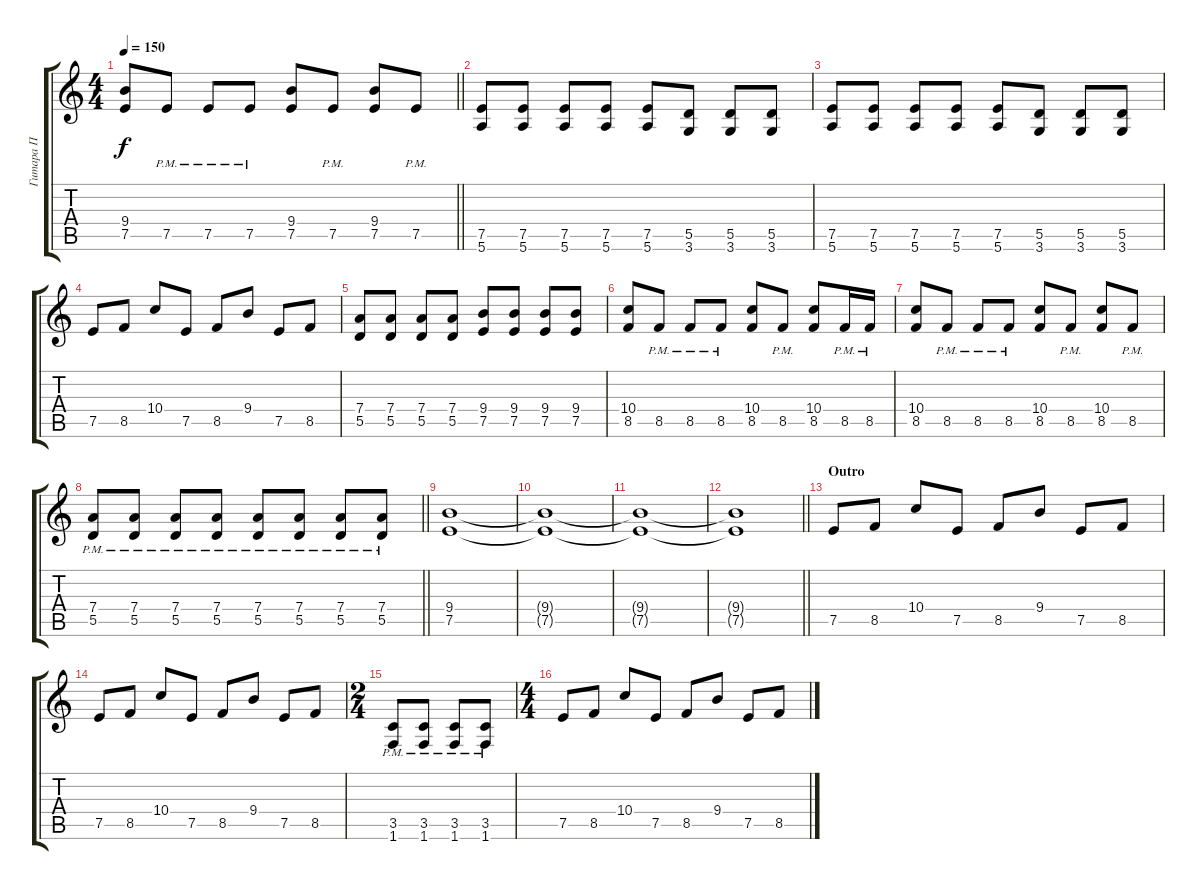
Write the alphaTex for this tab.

\track ("Гитара П" "Гитара П") {instrument overdrivenguitar}
\staff {score tabs}
\tuning (E4 B3 G3 D3 A2 E2) {hide}
\ts (4 4)
\tempo 150
\clef g2
\barLineRight lightlight
\ks c
(9.4 7.5).8{dy f} 7.5{pm}.8 7.5{pm}.8 7.5{pm}.8 (9.4 7.5).8 7.5{pm}.8 (9.4 7.5).8 7.5{pm}.8 |
\section ("" " ")
(7.5 5.6).8 (7.5 5.6).8 (7.5 5.6).8 (7.5 5.6).8 (7.5 5.6).8 (5.5 3.6).8 (5.5 3.6).8 (5.5 3.6).8 |
(7.5 5.6).8 (7.5 5.6).8 (7.5 5.6).8 (7.5 5.6).8 (7.5 5.6).8 (5.5 3.6).8 (5.5 3.6).8 (5.5 3.6).8 |
7.5.8 8.5.8 10.4.8 7.5.8 8.5.8 9.4.8 7.5.8 8.5.8 |
(7.4 5.5).8 (7.4 5.5).8 (7.4 5.5).8 (7.4 5.5).8 (9.4 7.5).8 (9.4 7.5).8 (9.4 7.5).8 (9.4 7.5).8 |
(10.4 8.5).8 8.5{pm}.8 8.5{pm}.8 8.5{pm}.8 (10.4 8.5).8 8.5{pm}.8 (10.4 8.5).8 8.5{pm}.16 8.5{pm}.16 |
(10.4 8.5).8 8.5{pm}.8 8.5{pm}.8 8.5{pm}.8 (10.4 8.5).8 8.5{pm}.8 (10.4 8.5).8 8.5{pm}.8 |
\barLineRight lightlight
(7.4{pm} 5.5{pm}).8 (7.4{pm} 5.5{pm}).8 (7.4{pm} 5.5{pm}).8 (7.4{pm} 5.5{pm}).8 (7.4{pm} 5.5{pm}).8 (7.4{pm} 5.5{pm}).8 (7.4{pm} 5.5{pm}).8 (7.4{pm} 5.5{pm}).8 |
\section ("" " ")
(9.4 7.5).1 |
(9.4{t} 7.5{t}).1 |
(9.4{t} 7.5{t}).1 |
\barLineRight lightlight
(9.4{t} 7.5{t}).1 |
\section ("" "Outro")
7.5.8 8.5.8 10.4.8 7.5.8 8.5.8 9.4.8 7.5.8 8.5.8 |
7.5.8 8.5.8 10.4.8 7.5.8 8.5.8 9.4.8 7.5.8 8.5.8 |
\ts (2 4)
(3.5{pm} 1.6{pm}).8 (3.5{pm} 1.6{pm}).8 (3.5{pm} 1.6{pm}).8 (3.5{pm} 1.6{pm}).8 |
\ts (4 4)
7.5.8 8.5.8 10.4.8 7.5.8 8.5.8 9.4.8 7.5.8 8.5.8
